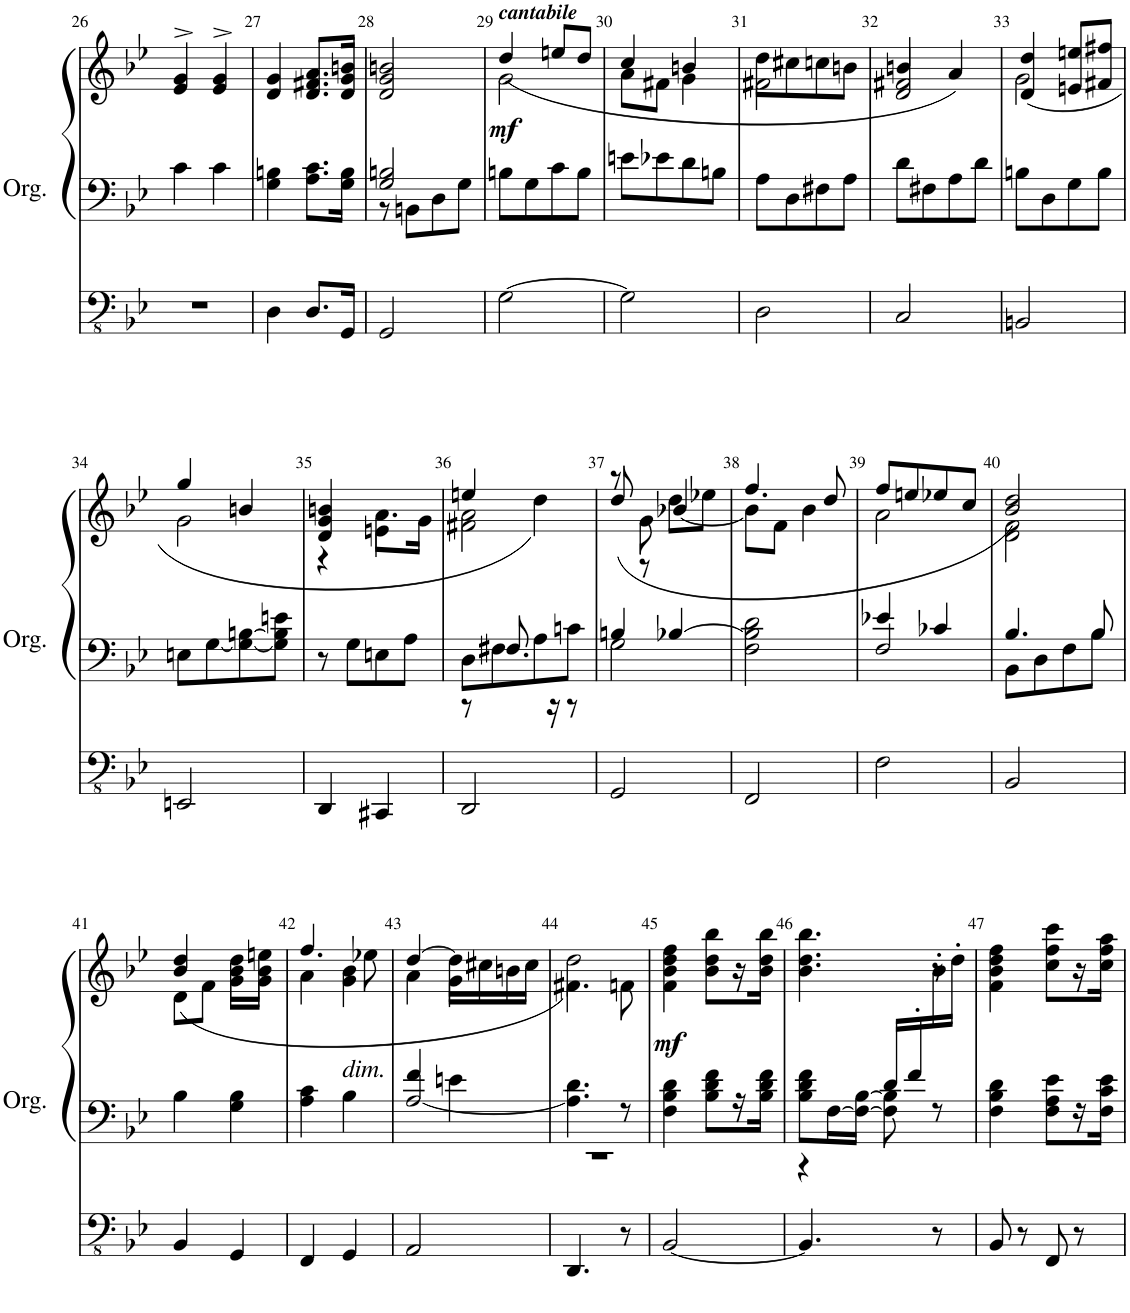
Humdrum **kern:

**kern	**kern	**kern	**dynam
*part1	*part1	*part1	*part1
*staff3	*staff2	*staff1	*staff1/2/3
*I"Orgue à tuyaux	*	*	*
*I'Org.	*	*	*
!!LO:PB:g=z
*clefFv4	*clefF4	*clefG2	*
*k[b-e-]	*k[b-e-]	*k[b-e-]	*
*M2/4	*M2/4	*M2/4	*
=26	=26	=26	=26
2r	4c\	4e-/^> 4g/^>	.
.	4c\	4e-/^> 4g/^>	.
=27	=27	=27	=27
4DD\	4G\ 4Bn\	4d/ 4g/	.
8.DD/L	8.A\ 8.c\L	8.d/ 8.f#X/ 8.a/L	.
16GGG/Jk	16G\ 16B\Jk	16d/ 16g/ 16bn/Jk	.
=28	=28	=28	=28
*	*^	*	*
2GGG/	2G/ 2Bn/	8r	2d/ 2g/ 2bn/	.
.	.	8BBn\L	.	.
.	.	8D\	.	.
.	.	8G\J	.	.
=29	=29	=29	=29	=29
*	*	*	*^	*
!	!	!	!LO:TX:a:Bi:t=cantabile	!	!
!	!	!	!	!	!LO:DY:b
*	*v	*v	*	*	*
[2GG\	8Bn\L	2g\	(4dd/	mf
.	8G\	.	.	.
.	8c\	.	8een/L	.
.	8B\J	.	8dd/J	.
=30	=30	=30	=30	=30
2GG\]	8en\L	8a\L	4cc/	.
.	8e-X\	8f#X\J	.	.
.	8d\	4g\	4bn/	.
.	8Bn\J	.	.	.
=31	=31	=31	=31	=31
2DD\	8A\L	2f#X\	8dd\L	.
.	8D\	.	8cc#X\	.
.	8F#X\	.	8ccn\	.
.	8A\J	.	8bn\J	.
=32	=32	=32	=32	=32
2CC/	8d\L	2d/ 2f#X/	4bn/	.
.	8F#X\	.	.	.
.	8A\	.	4a/)	.
.	8d\J	.	.	.
=33	=33	=33	=33	=33
2BBBn/	8Bn\L	2g\	(4d/ 4dd/	.
.	8D\	.	.	.
.	8G\	.	8en/ 8een/L	.
.	8B\J	.	8f#X/ 8ff#X/J	.
!!LO:LB:g=z	!!
=34	=34	=34	=34	=34
2EEEn/	8En\L	2g\	4gg/	.
.	[<8G\	.	.	.
.	8G\_ [8Bn\	.	4bn/	.
.	8G\] 8B\] 8en\J	.	.	.
=35	=35	=35	=35	=35
4DDD/	8r	4d/ 4g/ 4bn/	4r	.
.	8G\L	.	.	.
4CCC#X/	8En\	4en\	8.a\L	.
.	8A\J	.	.	.
.	.	.	16g\Jk	.
=36	=36	=36	=36	=36
*	*^	*	*	*
2DDD/	8D\L	8r	2f#X\ 2a\	4een/	.
.	8F#X\	8.F#/	.	.	.
.	8A\	.	.	4dd\)	.
.	.	16r	.	.	.
.	8cn\J	8r	.	.	.
=37	=37	=37	=37	=37	=37
2GGG/	4Bn/	2G\	8r	(8dd/	.
.	.	.	8g\	8r	.
.	[4B-X/	.	[<4b-X/	8dd\L	.
.	.	.	.	8ee-X\J	.
*	*v	*v	*	*	*
=38	=38	=38	=38	=38
2FFF/	2F\ 2B-\] 2d\	8b-\L]	4.ff/	.
.	.	8f\J	.	.
.	.	4b-\	.	.
.	.	.	8dd/	.
=39	=39	=39	=39	=39
*	*^	*	*	*
2FF\	2F/	4e-X/	2a\	8ff/L	.
.	.	.	.	8een/	.
.	.	4c-X/	.	8ee-X/	.
.	.	.	.	8cc/J	.
=40	=40	=40	=40	=40	=40
2BBB-/	8BB-\L	4.B-/	2d\ 2f\	2b-/ 2dd/)	.
.	8D\	.	.	.	.
.	8F\	.	.	.	.
.	8B-\J	8B-/	.	.	.
*	*v	*v	*	*	*
!!LO:LB:g=z	!!
=41	=41	=41	=41	=41
4BBB-/	4B-\	8d\L	(4b-/ 4dd/	.
.	.	8f\J	.	.
4GGG/	4G\ 4B-\	8g\L	8b-\ 8dd\L	.
.	.	8g\J	8b-\ 8een\J	.
=42	=42	=42	=42	=42
4FFF/	4A\ 4c\	4a\	4.ff/	.
!	!	!LO:TX:b:i:t=dim.	!	!
4GGG/	4B-\	4g\ 4b-\	.	.
.	.	.	8ee-X\	.
=43	=43	=43	=43	=43
*	*^	*	*	*
2AAA/	[<2A/	4f/	4a\	[4dd/	.
.	.	4en\	4g\	16dd\LL]	.
.	.	.	.	16cc#X\	.
.	.	.	.	16bn\	.
.	.	.	.	16cc#\JJ	.
=44	=44	=44	=44	=44	=44
4.DDD/	4.A\] 4.d\	2r	4.f#X\	2dd\)	.
8r	8r	.	8fn\	.	.
*	*v	*v	*	*	*
*	*	*v	*v	*
=45	=45	=45	=45
!	!	!	!LO:DY:b
[2BBB-/	4F\ 4B-\ 4d\	4f\ 4b-\ 4dd\ 4ff\	mf
.	8B-\ 8d\ 8f\L	8b-\ 8dd\ 8bb-\L	.
.	16r	16r	.
.	16B-\ 16d\ 16f\JJ	16b-\ 16dd\ 16bb-\JL	.
=46	=46	=46	=46
*	*^	*^	*
4.BBB-/]	8B-\ 8d\ 8f\L	4r	4.b-\ 4.dd\ 4.bb-\	4.ryy	.
.	[>16F\L	.	.	.	.
.	16F\_ [>16B-\JJ	.	.	.	.
.	8F\] 8B-\]	16d/LL	.	.	.
.	.	16f'/	.	.	.
8r	8r	8ryy	8r	16b-'>\	.
.	.	.	.	16dd'>\JJ	.
*	*v	*v	*	*	*
*	*	*v	*v	*
=47	=47	=47	=47
8BBB-/	4F\ 4B-\ 4d\	4f\ 4b-\ 4dd\ 4ff\	.
8r	.	.	.
8FFF/	8F\ 8A\ 8e-\L	8cc\ 8ff\ 8ccc\L	.
8r	16r	16r	.
.	16F\ 16c\ 16e-\JJ	16cc\ 16ff\ 16aa\JJ	.
=	=	=	=
*-	*-	*-	*-
